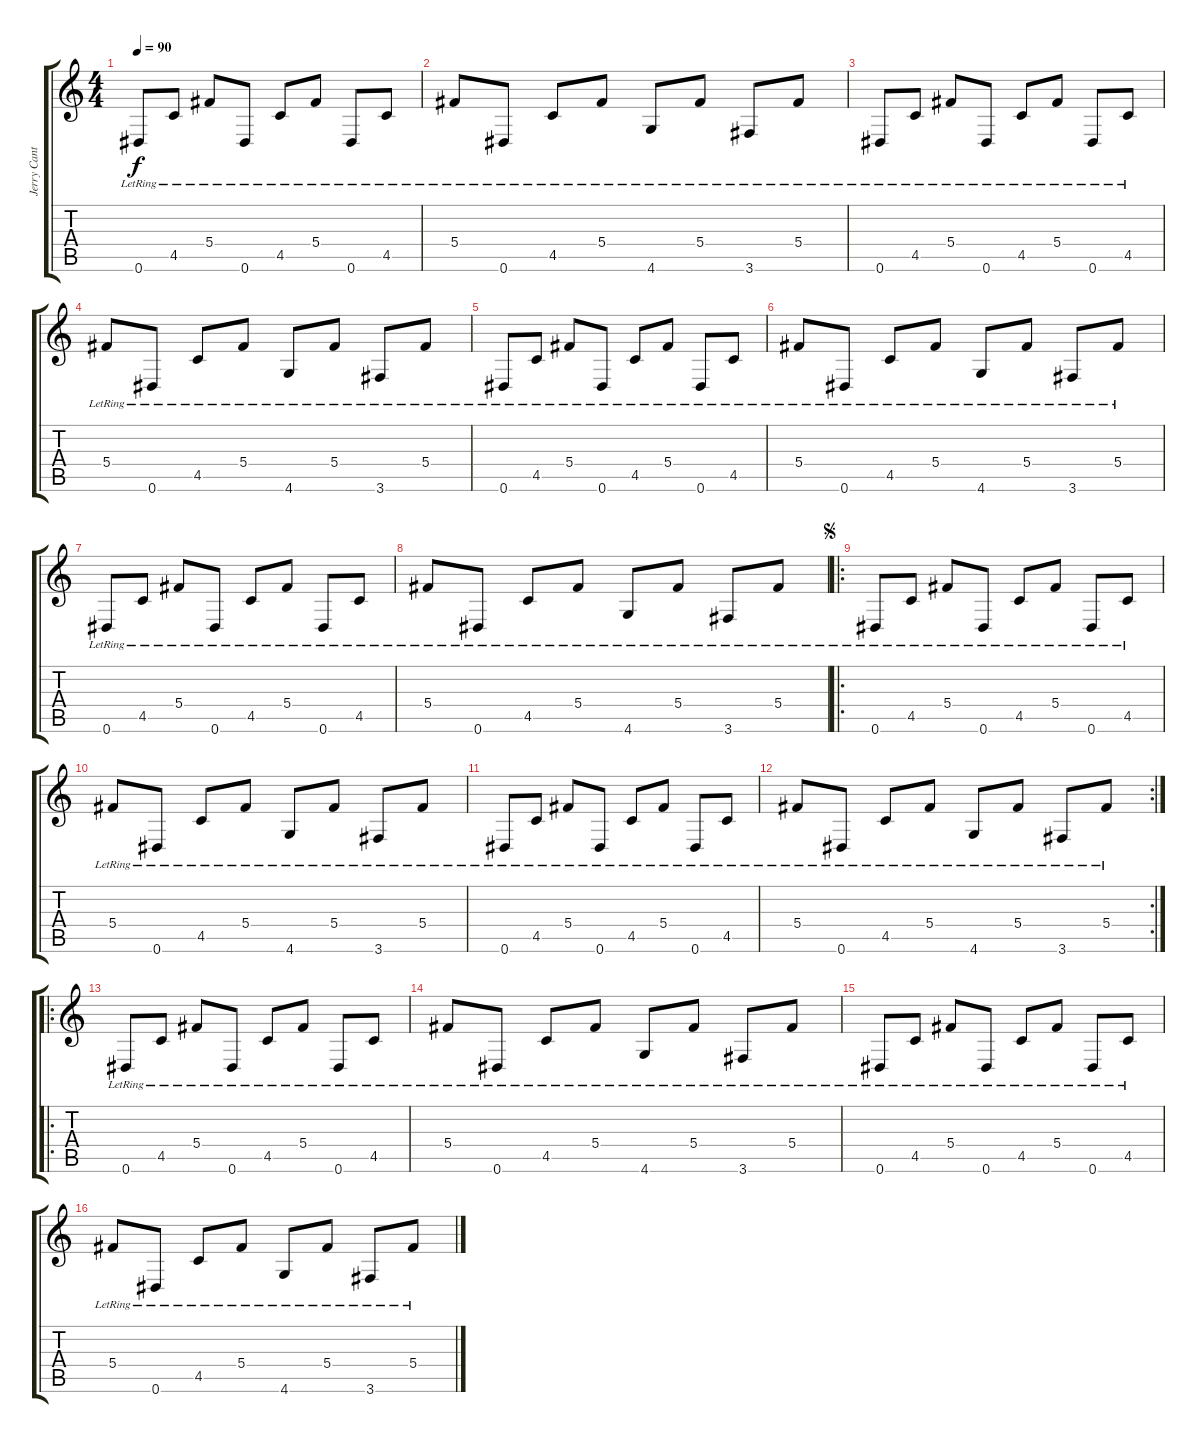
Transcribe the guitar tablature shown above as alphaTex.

\track ("Jerry Cantrell" "Jerry Cant") {instrument acousticguitarsteel}
\staff {score tabs}
\tuning (Eb4 Bb3 Gb3 Db3 Ab2 Eb2) {hide}
\ts (4 4)
\tempo 90
\clef g2
\ks c
0.6{lr}.8{dy f instrument acousticguitarsteel} 4.5{lr}.8 5.4{lr}.8 0.6{lr}.8 4.5{lr}.8 5.4{lr}.8 0.6{lr}.8 4.5{lr}.8 |
5.4{lr}.8 0.6{lr}.8 4.5{lr}.8 5.4{lr}.8 4.6{lr}.8 5.4{lr}.8 3.6{lr}.8 5.4{lr}.8 |
0.6{lr}.8 4.5{lr}.8 5.4{lr}.8 0.6{lr}.8 4.5{lr}.8 5.4{lr}.8 0.6{lr}.8 4.5{lr}.8 |
5.4{lr}.8 0.6{lr}.8 4.5{lr}.8 5.4{lr}.8 4.6{lr}.8 5.4{lr}.8 3.6{lr}.8 5.4{lr}.8 |
0.6{lr}.8 4.5{lr}.8 5.4{lr}.8 0.6{lr}.8 4.5{lr}.8 5.4{lr}.8 0.6{lr}.8 4.5{lr}.8 |
5.4{lr}.8 0.6{lr}.8 4.5{lr}.8 5.4{lr}.8 4.6{lr}.8 5.4{lr}.8 3.6{lr}.8 5.4{lr}.8 |
0.6{lr}.8 4.5{lr}.8 5.4{lr}.8 0.6{lr}.8 4.5{lr}.8 5.4{lr}.8 0.6{lr}.8 4.5{lr}.8 |
5.4{lr}.8 0.6{lr}.8 4.5{lr}.8 5.4{lr}.8 4.6{lr}.8 5.4{lr}.8 3.6{lr}.8 5.4{lr}.8 |
\ro
\jump segno
0.6{lr}.8 4.5{lr}.8 5.4{lr}.8 0.6{lr}.8 4.5{lr}.8 5.4{lr}.8 0.6{lr}.8 4.5{lr}.8 |
5.4{lr}.8 0.6{lr}.8 4.5{lr}.8 5.4{lr}.8 4.6{lr}.8 5.4{lr}.8 3.6{lr}.8 5.4{lr}.8 |
0.6{lr}.8 4.5{lr}.8 5.4{lr}.8 0.6{lr}.8 4.5{lr}.8 5.4{lr}.8 0.6{lr}.8 4.5{lr}.8 |
\rc 2
5.4{lr}.8 0.6{lr}.8 4.5{lr}.8 5.4{lr}.8 4.6{lr}.8 5.4{lr}.8 3.6{lr}.8 5.4{lr}.8 |
\ro
0.6{lr}.8 4.5{lr}.8 5.4{lr}.8 0.6{lr}.8 4.5{lr}.8 5.4{lr}.8 0.6{lr}.8 4.5{lr}.8 |
5.4{lr}.8 0.6{lr}.8 4.5{lr}.8 5.4{lr}.8 4.6{lr}.8 5.4{lr}.8 3.6{lr}.8 5.4{lr}.8 |
0.6{lr}.8 4.5{lr}.8 5.4{lr}.8 0.6{lr}.8 4.5{lr}.8 5.4{lr}.8 0.6{lr}.8 4.5{lr}.8 |
5.4{lr}.8 0.6{lr}.8 4.5{lr}.8 5.4{lr}.8 4.6{lr}.8 5.4{lr}.8 3.6{lr}.8 5.4{lr}.8
